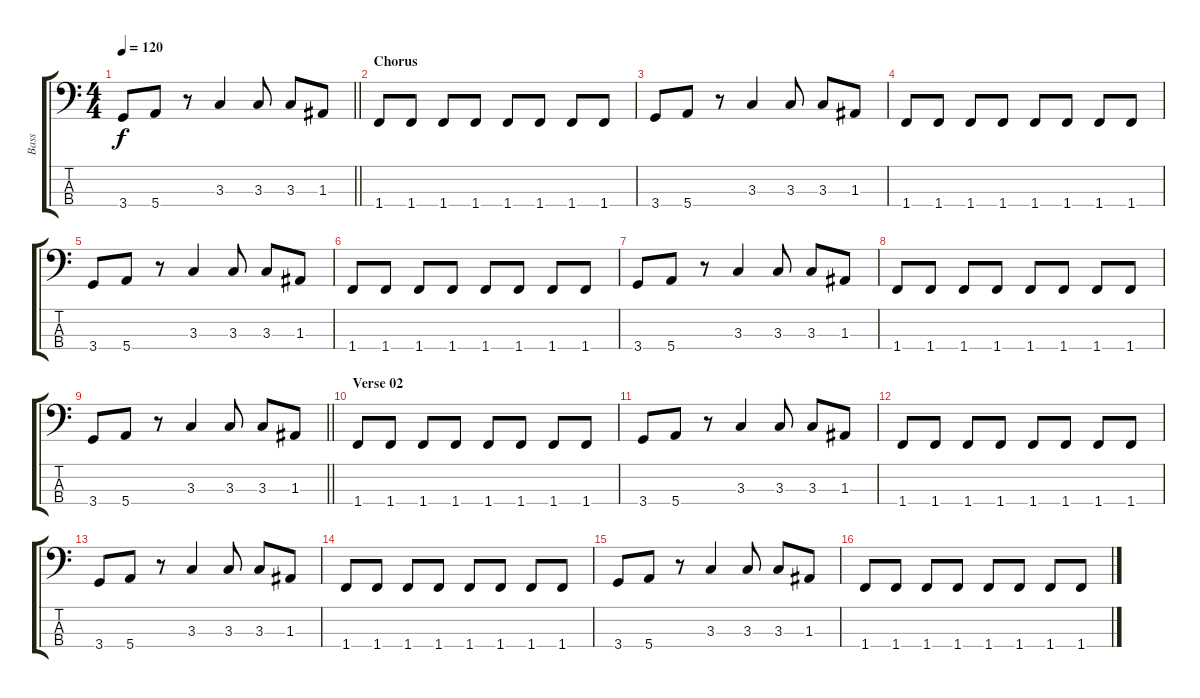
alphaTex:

\track ("Bass" "Bass") {instrument electricbassfinger}
\staff {score tabs}
\tuning (G2 D2 A1 E1) {hide}
\ts (4 4)
\tempo 120
\clef f4
\barLineRight lightlight
\ks c
3.4.8{dy f} 5.4.8 r.8 3.3.4 3.3.8 3.3.8 1.3.8 |
\section ("" "Chorus")
1.4.8 1.4.8 1.4.8 1.4.8 1.4.8 1.4.8 1.4.8 1.4.8 |
3.4.8 5.4.8 r.8 3.3.4 3.3.8 3.3.8 1.3.8 |
1.4.8 1.4.8 1.4.8 1.4.8 1.4.8 1.4.8 1.4.8 1.4.8 |
3.4.8 5.4.8 r.8 3.3.4 3.3.8 3.3.8 1.3.8 |
1.4.8 1.4.8 1.4.8 1.4.8 1.4.8 1.4.8 1.4.8 1.4.8 |
3.4.8 5.4.8 r.8 3.3.4 3.3.8 3.3.8 1.3.8 |
1.4.8 1.4.8 1.4.8 1.4.8 1.4.8 1.4.8 1.4.8 1.4.8 |
\barLineRight lightlight
3.4.8 5.4.8 r.8 3.3.4 3.3.8 3.3.8 1.3.8 |
\section ("" "Verse 02")
1.4.8 1.4.8 1.4.8 1.4.8 1.4.8 1.4.8 1.4.8 1.4.8 |
3.4.8 5.4.8 r.8 3.3.4 3.3.8 3.3.8 1.3.8 |
1.4.8 1.4.8 1.4.8 1.4.8 1.4.8 1.4.8 1.4.8 1.4.8 |
3.4.8 5.4.8 r.8 3.3.4 3.3.8 3.3.8 1.3.8 |
1.4.8 1.4.8 1.4.8 1.4.8 1.4.8 1.4.8 1.4.8 1.4.8 |
3.4.8 5.4.8 r.8 3.3.4 3.3.8 3.3.8 1.3.8 |
1.4.8 1.4.8 1.4.8 1.4.8 1.4.8 1.4.8 1.4.8 1.4.8
